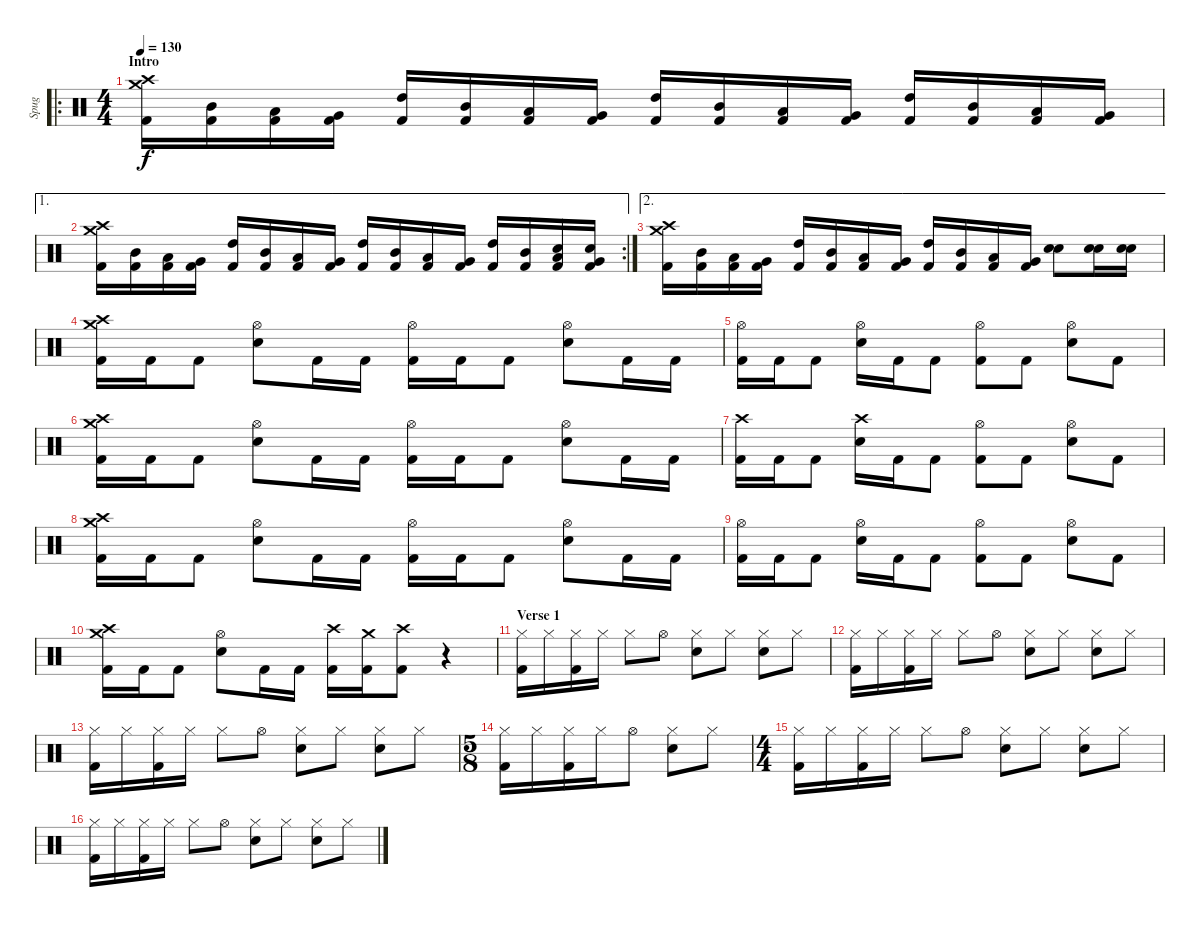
\track ("Spug" "Spug") {instrument percussion}
\staff {score}
\articulation defaults
\ro
\ts (4 4)
\section ("" "Intro")
\tempo 130
\clef neutral
\ks c
("Crash high (hit)" "Crash medium (hit)" "Kick (hit) 2").16{dy f} ("Mid Tom (hit)" "Kick (hit) 2").16 ("Low Tom (hit)" "Kick (hit) 2").16 ("Very Low Tom (hit)" "Kick (hit) 2").16 ("High Tom (hit)" "Kick (hit) 2").16 ("Mid Tom (hit)" "Kick (hit) 2").16 ("Low Tom (hit)" "Kick (hit) 2").16 ("Very Low Tom (hit)" "Kick (hit) 2").16 ("High Tom (hit)" "Kick (hit) 2").16 ("Mid Tom (hit)" "Kick (hit) 2").16 ("Low Tom (hit)" "Kick (hit) 2").16 ("Very Low Tom (hit)" "Kick (hit) 2").16 ("High Tom (hit)" "Kick (hit) 2").16 ("Mid Tom (hit)" "Kick (hit) 2").16 ("Low Tom (hit)" "Kick (hit) 2").16 ("Very Low Tom (hit)" "Kick (hit) 2").16 |
\ae 1
\rc 2
("Crash high (hit)" "Crash medium (hit)" "Kick (hit) 2").16 ("Mid Tom (hit)" "Kick (hit) 2").16 ("Low Tom (hit)" "Kick (hit) 2").16 ("Very Low Tom (hit)" "Kick (hit) 2").16 ("High Tom (hit)" "Kick (hit) 2").16 ("Mid Tom (hit)" "Kick (hit) 2").16 ("Low Tom (hit)" "Kick (hit) 2").16 ("Very Low Tom (hit)" "Kick (hit) 2").16 ("High Tom (hit)" "Kick (hit) 2").16 ("Mid Tom (hit)" "Kick (hit) 2").16 ("Low Tom (hit)" "Kick (hit) 2").16 ("Very Low Tom (hit)" "Kick (hit) 2").16 ("High Tom (hit)" "Kick (hit) 2").16 ("Mid Tom (hit)" "Kick (hit) 2").16 ("Low Tom (hit)" "Electric Snare (hit)" "Kick (hit) 2").16 ("Very Low Tom (hit)" "Electric Snare (hit)" "Kick (hit) 2").16 |
\ae 2
("Crash high (hit)" "Crash medium (hit)" "Kick (hit) 2").16 ("Mid Tom (hit)" "Kick (hit) 2").16 ("Low Tom (hit)" "Kick (hit) 2").16 ("Very Low Tom (hit)" "Kick (hit) 2").16 ("High Tom (hit)" "Kick (hit) 2").16 ("Mid Tom (hit)" "Kick (hit) 2").16 ("Low Tom (hit)" "Kick (hit) 2").16 ("Very Low Tom (hit)" "Kick (hit) 2").16 ("High Tom (hit)" "Kick (hit) 2").16 ("Mid Tom (hit)" "Kick (hit) 2").16 ("Low Tom (hit)" "Kick (hit) 2").16 ("Very Low Tom (hit)" "Kick (hit) 2").16 ("Electric Snare (hit)" "Electric Snare (hit)").8 ("Electric Snare (hit)" "Electric Snare (hit)").16 ("Electric Snare (hit)" "Electric Snare (hit)").16 |
("Crash high (hit)" "Crash medium (hit)" "Kick (hit) 2").16 "Kick (hit) 2".16 "Kick (hit) 2".8 ("Hi-Hat (open)" "Electric Snare (hit)").8 "Kick (hit) 2".16 "Kick (hit) 2".16 ("Hi-Hat (open)" "Kick (hit) 2").16 "Kick (hit) 2".16 "Kick (hit) 2".8 ("Hi-Hat (open)" "Electric Snare (hit)").8 "Kick (hit) 2".16 "Kick (hit) 2".16 |
("Hi-Hat (open)" "Kick (hit) 2").16 "Kick (hit) 2".16 "Kick (hit) 2".8 ("Hi-Hat (open)" "Electric Snare (hit)").16 "Kick (hit) 2".16 "Kick (hit) 2".8 ("Hi-Hat (open)" "Kick (hit) 2").8 "Kick (hit) 2".8 ("Hi-Hat (open)" "Electric Snare (hit)").8 "Kick (hit) 2".8 |
("Crash high (hit)" "Crash medium (hit)" "Kick (hit) 2").16 "Kick (hit) 2".16 "Kick (hit) 2".8 ("Hi-Hat (open)" "Electric Snare (hit)").8 "Kick (hit) 2".16 "Kick (hit) 2".16 ("Hi-Hat (open)" "Kick (hit) 2").16 "Kick (hit) 2".16 "Kick (hit) 2".8 ("Hi-Hat (open)" "Electric Snare (hit)").8 "Kick (hit) 2".16 "Kick (hit) 2".16 |
("Crash high (hit)" "Kick (hit) 2").16 "Kick (hit) 2".16 "Kick (hit) 2".8 ("Crash high (hit)" "Electric Snare (hit)").16 "Kick (hit) 2".16 "Kick (hit) 2".8 ("Hi-Hat (open)" "Kick (hit) 2").8 "Kick (hit) 2".8 ("Hi-Hat (open)" "Electric Snare (hit)").8 "Kick (hit) 2".8 |
("Crash high (hit)" "Crash medium (hit)" "Kick (hit) 2").16 "Kick (hit) 2".16 "Kick (hit) 2".8 ("Hi-Hat (open)" "Electric Snare (hit)").8 "Kick (hit) 2".16 "Kick (hit) 2".16 ("Hi-Hat (open)" "Kick (hit) 2").16 "Kick (hit) 2".16 "Kick (hit) 2".8 ("Hi-Hat (open)" "Electric Snare (hit)").8 "Kick (hit) 2".16 "Kick (hit) 2".16 |
("Hi-Hat (open)" "Kick (hit) 2").16 "Kick (hit) 2".16 "Kick (hit) 2".8 ("Hi-Hat (open)" "Electric Snare (hit)").16 "Kick (hit) 2".16 "Kick (hit) 2".8 ("Hi-Hat (open)" "Kick (hit) 2").8 "Kick (hit) 2".8 ("Hi-Hat (open)" "Electric Snare (hit)").8 "Kick (hit) 2".8 |
("Crash high (hit)" "Crash medium (hit)" "Kick (hit) 2").16 "Kick (hit) 2".16 "Kick (hit) 2".8 ("Hi-Hat (open)" "Electric Snare (hit)").8 "Kick (hit) 2".16 "Kick (hit) 2".16 ("Crash high (hit)" "Kick (hit) 2").16 ("Crash medium (hit)" "Kick (hit) 2").16 ("Crash high (hit)" "Kick (hit) 2").8 r.4 |
\section ("" "Verse 1")
("Hi-Hat (closed)" "Kick (hit) 2").16 "Hi-Hat (closed)".16 ("Hi-Hat (closed)" "Kick (hit) 2").16 "Hi-Hat (closed)".16 "Hi-Hat (closed)".8 "Hi-Hat (open)".8 ("Hi-Hat (closed)" "Electric Snare (hit)").8 "Hi-Hat (closed)".8 ("Hi-Hat (closed)" "Electric Snare (hit)").8 "Hi-Hat (closed)".8 |
("Hi-Hat (closed)" "Kick (hit) 2").16 "Hi-Hat (closed)".16 ("Hi-Hat (closed)" "Kick (hit) 2").16 "Hi-Hat (closed)".16 "Hi-Hat (closed)".8 "Hi-Hat (open)".8 ("Hi-Hat (closed)" "Electric Snare (hit)").8 "Hi-Hat (closed)".8 ("Hi-Hat (closed)" "Electric Snare (hit)").8 "Hi-Hat (closed)".8 |
("Hi-Hat (closed)" "Kick (hit) 2").16 "Hi-Hat (closed)".16 ("Hi-Hat (closed)" "Kick (hit) 2").16 "Hi-Hat (closed)".16 "Hi-Hat (closed)".8 "Hi-Hat (open)".8 ("Hi-Hat (closed)" "Electric Snare (hit)").8 "Hi-Hat (closed)".8 ("Hi-Hat (closed)" "Electric Snare (hit)").8 "Hi-Hat (closed)".8 |
\ts (5 8)
("Hi-Hat (closed)" "Kick (hit) 2").16 "Hi-Hat (closed)".16 ("Hi-Hat (closed)" "Kick (hit) 2").16 "Hi-Hat (closed)".16 "Hi-Hat (open)".8 ("Hi-Hat (closed)" "Electric Snare (hit)").8 "Hi-Hat (closed)".8 |
\ts (4 4)
("Hi-Hat (closed)" "Kick (hit) 2").16 "Hi-Hat (closed)".16 ("Hi-Hat (closed)" "Kick (hit) 2").16 "Hi-Hat (closed)".16 "Hi-Hat (closed)".8 "Hi-Hat (open)".8 ("Hi-Hat (closed)" "Electric Snare (hit)").8 "Hi-Hat (closed)".8 ("Hi-Hat (closed)" "Electric Snare (hit)").8 "Hi-Hat (closed)".8 |
("Hi-Hat (closed)" "Kick (hit) 2").16 "Hi-Hat (closed)".16 ("Hi-Hat (closed)" "Kick (hit) 2").16 "Hi-Hat (closed)".16 "Hi-Hat (closed)".8 "Hi-Hat (open)".8 ("Hi-Hat (closed)" "Electric Snare (hit)").8 "Hi-Hat (closed)".8 ("Hi-Hat (closed)" "Electric Snare (hit)").8 "Hi-Hat (closed)".8
